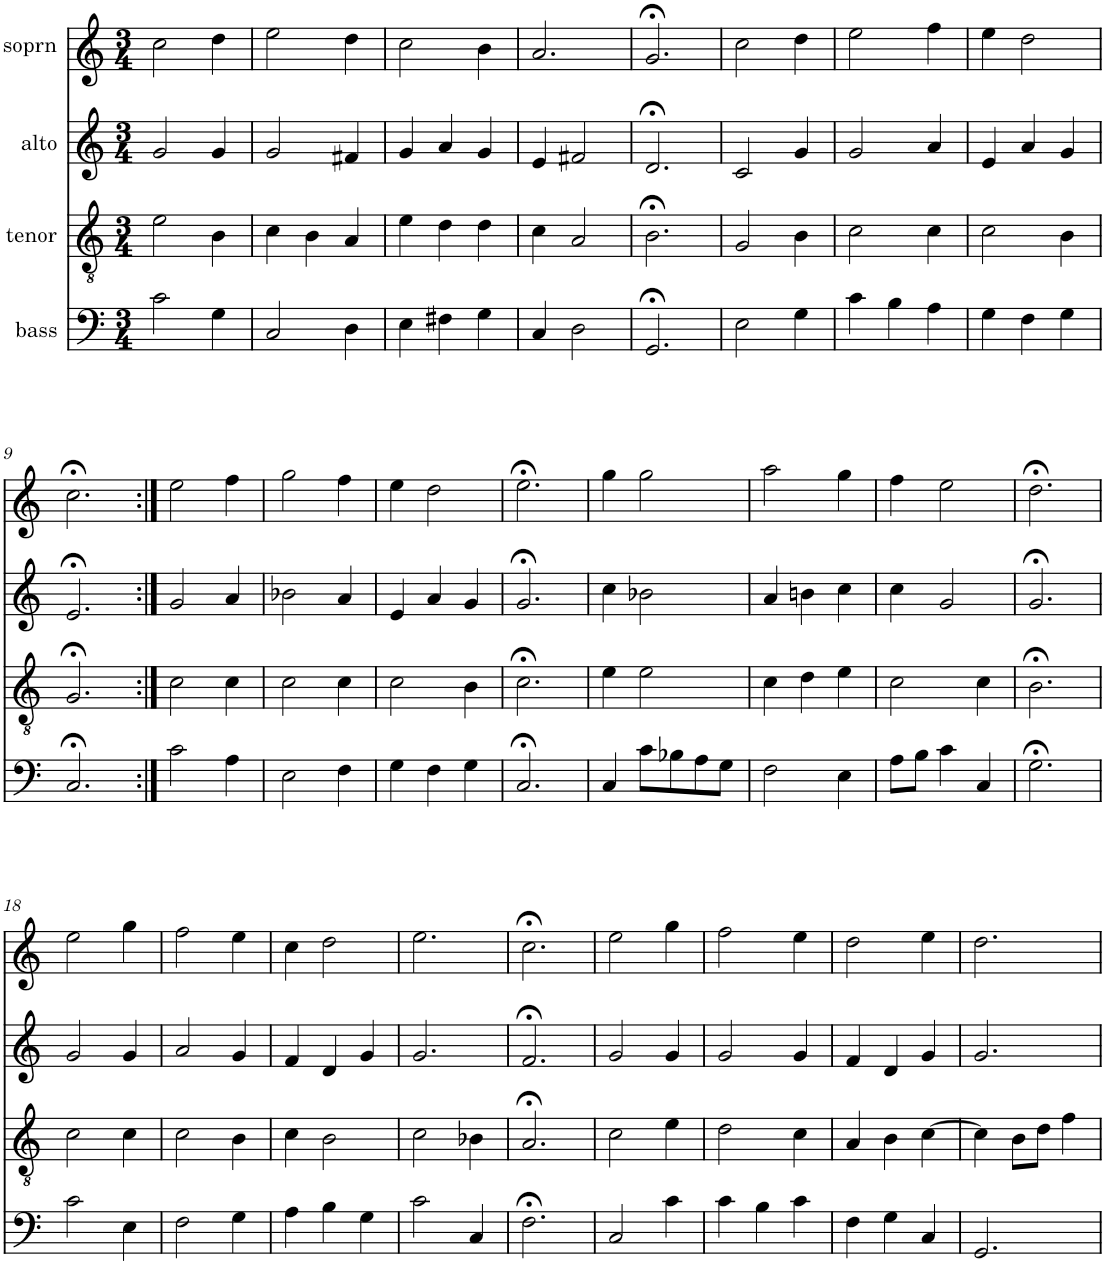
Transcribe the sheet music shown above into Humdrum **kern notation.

**kern	**kern	**kern	**kern
*part4	*part3	*part2	*part1
*staff4	*staff3	*staff2	*staff1
*I"bass	*I"tenor	*I"alto	*I"soprn
*clefF4	*clefGv2	*clefG2	*clefG2
*k[]	*k[]	*k[]	*k[]
*M3/4	*M3/4	*M3/4	*M3/4
=1	=1	=1	=1
2c\	2e\	2g/	2cc\
4G\	4B\	4g/	4dd\
=2	=2	=2	=2
2C/	4c\	2g/	2ee\
.	4B\	.	.
4D\	4A/	4f#X/	4dd\
=3	=3	=3	=3
4E\	4e\	4g/	2cc\
4F#X\	4d\	4a/	.
4G\	4d\	4g/	4b\
=4	=4	=4	=4
4C/	4c\	4e/	2.a/
2D\	2A/	2f#X/	.
=5	=5	=5	=5
2.GG;</	2.B;<\	2.d;</	2.g;</
=6	=6	=6	=6
2E\	2G/	2c/	2cc\
4G\	4B\	4g/	4dd\
=7	=7	=7	=7
4c\	2c\	2g/	2ee\
4B\	.	.	.
4A\	4c\	4a/	4ff\
=8	=8	=8	=8
4G\	2c\	4e/	4ee\
4F\	.	4a/	2dd\
4G\	4B\	4g/	.
!!LO:LB:g=z
=9	=9	=9	=9
2.C;</	2.G;</	2.e;</	2.cc;<\
=10:|!	=10:|!	=10:|!	=10:|!
2c\	2c\	2g/	2ee\
4A\	4c\	4a/	4ff\
=11	=11	=11	=11
2E\	2c\	2b-X\	2gg\
4F\	4c\	4a/	4ff\
=12	=12	=12	=12
4G\	2c\	4e/	4ee\
4F\	.	4a/	2dd\
4G\	4B\	4g/	.
=13	=13	=13	=13
2.C;</	2.c;<\	2.g;</	2.ee;<\
=14	=14	=14	=14
4C/	4e\	4cc\	4gg\
8c\L	2e\	2b-X\	2gg\
8B-X\	.	.	.
8A\	.	.	.
8G\J	.	.	.
=15	=15	=15	=15
2F\	4c\	4a/	2aa\
.	4d\	4bn\	.
4E\	4e\	4cc\	4gg\
=16	=16	=16	=16
8A\L	2c\	4cc\	4ff\
8B\J	.	.	.
4c\	.	2g/	2ee\
4C/	4c\	.	.
=17	=17	=17	=17
2.G;<\	2.B;<\	2.g;</	2.dd;<\
!!LO:LB:g=z
=18	=18	=18	=18
2c\	2c\	2g/	2ee\
4E\	4c\	4g/	4gg\
=19	=19	=19	=19
2F\	2c\	2a/	2ff\
4G\	4B\	4g/	4ee\
=20	=20	=20	=20
4A\	4c\	4f/	4cc\
4B\	2B\	4d/	2dd\
4G\	.	4g/	.
=21	=21	=21	=21
2c\	2c\	2.g/	2.ee\
4C/	4B-X\	.	.
=22	=22	=22	=22
2.F;<\	2.A;</	2.f;</	2.cc;<\
=23	=23	=23	=23
2C/	2c\	2g/	2ee\
4c\	4e\	4g/	4gg\
=24	=24	=24	=24
4c\	2d\	2g/	2ff\
4B\	.	.	.
4c\	4c\	4g/	4ee\
=25	=25	=25	=25
4F\	4A/	4f/	2dd\
4G\	4B\	4d/	.
4C/	[4c\	4g/	4ee\
=26	=26	=26	=26
2.GG/	4c\]	2.g/	2.dd\
.	8B\L	.	.
.	8d\J	.	.
.	4f\	.	.
=	=	=	=
*-	*-	*-	*-
